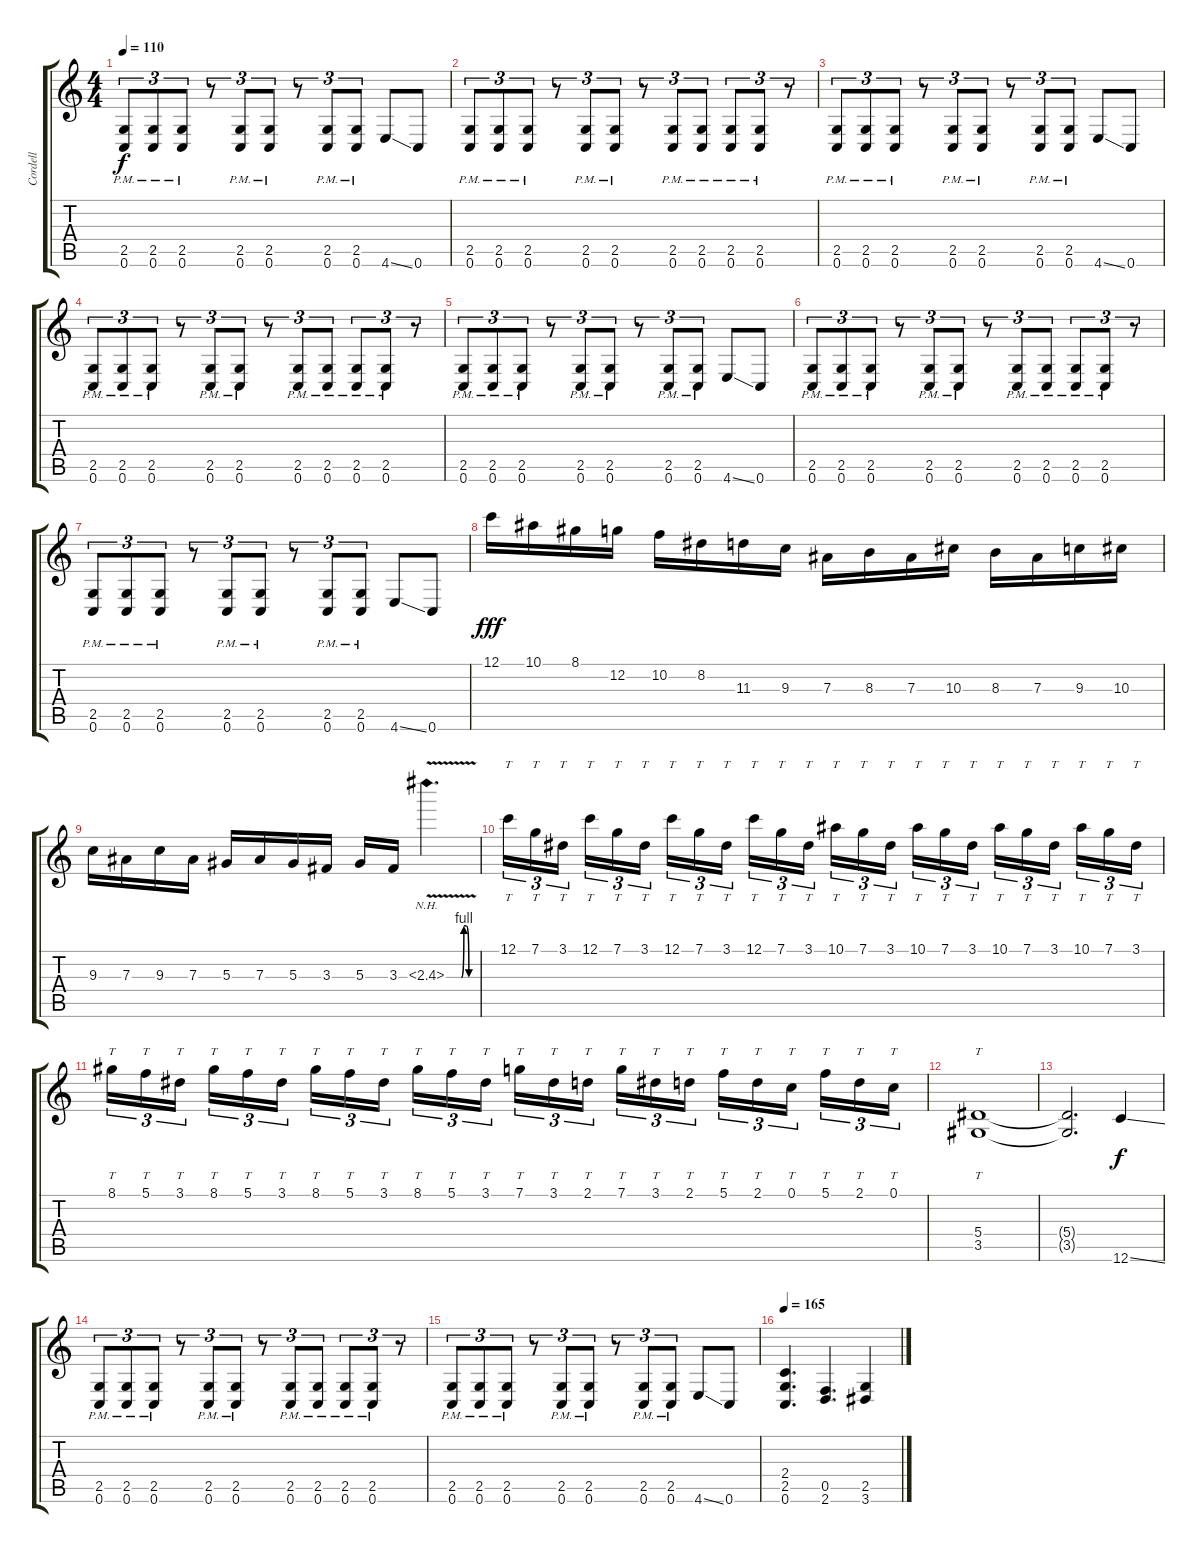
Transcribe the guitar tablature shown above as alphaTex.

\track ("Cordell" "Cordell") {instrument distortionguitar}
\staff {score tabs}
\tuning (C4 G3 Eb3 Bb2 F2 C2) {hide}
\ts (4 4)
\tempo 110
\clef g2
\ks c
(2.5{pm} 0.6{pm}).8{tu (3 2) dy f} (2.5{pm} 0.6{pm}).8{tu (3 2)} (2.5{pm} 0.6{pm}).8{tu (3 2)} r.8{tu (3 2)} (2.5{pm} 0.6{pm}).8{tu (3 2)} (2.5{pm} 0.6{pm}).8{tu (3 2)} r.8{tu (3 2)} (2.5{pm} 0.6{pm}).8{tu (3 2)} (2.5{pm} 0.6{pm}).8{tu (3 2)} 4.6{ss}.8 0.6.8 |
(2.5{pm} 0.6{pm}).8{tu (3 2)} (2.5{pm} 0.6{pm}).8{tu (3 2)} (2.5{pm} 0.6{pm}).8{tu (3 2)} r.8{tu (3 2)} (2.5{pm} 0.6{pm}).8{tu (3 2)} (2.5{pm} 0.6{pm}).8{tu (3 2)} r.8{tu (3 2)} (2.5{pm} 0.6{pm}).8{tu (3 2)} (2.5{pm} 0.6{pm}).8{tu (3 2)} (2.5{pm} 0.6{pm}).8{tu (3 2)} (2.5{pm} 0.6{pm}).8{tu (3 2)} r.8{tu (3 2)} |
(2.5{pm} 0.6{pm}).8{tu (3 2)} (2.5{pm} 0.6{pm}).8{tu (3 2)} (2.5{pm} 0.6{pm}).8{tu (3 2)} r.8{tu (3 2)} (2.5{pm} 0.6{pm}).8{tu (3 2)} (2.5{pm} 0.6{pm}).8{tu (3 2)} r.8{tu (3 2)} (2.5{pm} 0.6{pm}).8{tu (3 2)} (2.5{pm} 0.6{pm}).8{tu (3 2)} 4.6{ss}.8 0.6.8 |
(2.5{pm} 0.6{pm}).8{tu (3 2)} (2.5{pm} 0.6{pm}).8{tu (3 2)} (2.5{pm} 0.6{pm}).8{tu (3 2)} r.8{tu (3 2)} (2.5{pm} 0.6{pm}).8{tu (3 2)} (2.5{pm} 0.6{pm}).8{tu (3 2)} r.8{tu (3 2)} (2.5{pm} 0.6{pm}).8{tu (3 2)} (2.5{pm} 0.6{pm}).8{tu (3 2)} (2.5{pm} 0.6{pm}).8{tu (3 2)} (2.5{pm} 0.6{pm}).8{tu (3 2)} r.8{tu (3 2)} |
(2.5{pm} 0.6{pm}).8{tu (3 2)} (2.5{pm} 0.6{pm}).8{tu (3 2)} (2.5{pm} 0.6{pm}).8{tu (3 2)} r.8{tu (3 2)} (2.5{pm} 0.6{pm}).8{tu (3 2)} (2.5{pm} 0.6{pm}).8{tu (3 2)} r.8{tu (3 2)} (2.5{pm} 0.6{pm}).8{tu (3 2)} (2.5{pm} 0.6{pm}).8{tu (3 2)} 4.6{ss}.8 0.6.8 |
(2.5{pm} 0.6{pm}).8{tu (3 2)} (2.5{pm} 0.6{pm}).8{tu (3 2)} (2.5{pm} 0.6{pm}).8{tu (3 2)} r.8{tu (3 2)} (2.5{pm} 0.6{pm}).8{tu (3 2)} (2.5{pm} 0.6{pm}).8{tu (3 2)} r.8{tu (3 2)} (2.5{pm} 0.6{pm}).8{tu (3 2)} (2.5{pm} 0.6{pm}).8{tu (3 2)} (2.5{pm} 0.6{pm}).8{tu (3 2)} (2.5{pm} 0.6{pm}).8{tu (3 2)} r.8{tu (3 2)} |
(2.5{pm} 0.6{pm}).8{tu (3 2)} (2.5{pm} 0.6{pm}).8{tu (3 2)} (2.5{pm} 0.6{pm}).8{tu (3 2)} r.8{tu (3 2)} (2.5{pm} 0.6{pm}).8{tu (3 2)} (2.5{pm} 0.6{pm}).8{tu (3 2)} r.8{tu (3 2)} (2.5{pm} 0.6{pm}).8{tu (3 2)} (2.5{pm} 0.6{pm}).8{tu (3 2)} 4.6{ss}.8 0.6.8 |
12.1.16{dy fff} 10.1.16 8.1.16 12.2.16 10.2.16 8.2.16 11.3.16 9.3.16 7.3.16 8.3.16 7.3.16 10.3.16 8.3.16 7.3.16 9.3.16 10.3.16 |
9.3.16 7.3.16 9.3.16 7.3.16 5.3.16 7.3.16 5.3.16 3.3.16 5.3.16 3.3.16 2.3{be (custom 0 0 30 0 35 4 40 4 45 0 60 0) nh v}.4{d} |
12.1.16{tt tu (3 2)} 7.1.16{tt tu (3 2)} 3.1.16{tt tu (3 2)} 12.1.16{tt tu (3 2)} 7.1.16{tt tu (3 2)} 3.1.16{tt tu (3 2)} 12.1.16{tt tu (3 2)} 7.1.16{tt tu (3 2)} 3.1.16{tt tu (3 2)} 12.1.16{tt tu (3 2)} 7.1.16{tt tu (3 2)} 3.1.16{tt tu (3 2)} 10.1.16{tt tu (3 2)} 7.1.16{tt tu (3 2)} 3.1.16{tt tu (3 2)} 10.1.16{tt tu (3 2)} 7.1.16{tt tu (3 2)} 3.1.16{tt tu (3 2)} 10.1.16{tt tu (3 2)} 7.1.16{tt tu (3 2)} 3.1.16{tt tu (3 2)} 10.1.16{tt tu (3 2)} 7.1.16{tt tu (3 2)} 3.1.16{tt tu (3 2)} |
8.1.16{tt tu (3 2)} 5.1.16{tt tu (3 2)} 3.1.16{tt tu (3 2)} 8.1.16{tt tu (3 2)} 5.1.16{tt tu (3 2)} 3.1.16{tt tu (3 2)} 8.1.16{tt tu (3 2)} 5.1.16{tt tu (3 2)} 3.1.16{tt tu (3 2)} 8.1.16{tt tu (3 2)} 5.1.16{tt tu (3 2)} 3.1.16{tt tu (3 2)} 7.1.16{tt tu (3 2)} 3.1.16{tt tu (3 2)} 2.1.16{tt tu (3 2)} 7.1.16{tt tu (3 2)} 3.1.16{tt tu (3 2)} 2.1.16{tt tu (3 2)} 5.1.16{tt tu (3 2)} 2.1.16{tt tu (3 2)} 0.1.16{tt tu (3 2)} 5.1.16{tt tu (3 2)} 2.1.16{tt tu (3 2)} 0.1.16{tt tu (3 2)} |
(5.4 3.5).1{tt} |
(5.4{t} 3.5{t}).2{d} 12.6{ss}.4{dy f} |
(2.5{pm} 0.6{pm}).8{tu (3 2)} (2.5{pm} 0.6{pm}).8{tu (3 2)} (2.5{pm} 0.6{pm}).8{tu (3 2)} r.8{tu (3 2)} (2.5{pm} 0.6{pm}).8{tu (3 2)} (2.5{pm} 0.6{pm}).8{tu (3 2)} r.8{tu (3 2)} (2.5{pm} 0.6{pm}).8{tu (3 2)} (2.5{pm} 0.6{pm}).8{tu (3 2)} (2.5{pm} 0.6{pm}).8{tu (3 2)} (2.5{pm} 0.6{pm}).8{tu (3 2)} r.8{tu (3 2)} |
(2.5{pm} 0.6{pm}).8{tu (3 2)} (2.5{pm} 0.6{pm}).8{tu (3 2)} (2.5{pm} 0.6{pm}).8{tu (3 2)} r.8{tu (3 2)} (2.5{pm} 0.6{pm}).8{tu (3 2)} (2.5{pm} 0.6{pm}).8{tu (3 2)} r.8{tu (3 2)} (2.5{pm} 0.6{pm}).8{tu (3 2)} (2.5{pm} 0.6{pm}).8{tu (3 2)} 4.6{ss}.8 0.6.8 |
\tempo 165
(2.4 2.5 0.6).4{d} (0.5 2.6).4{d} (2.5 3.6).4
